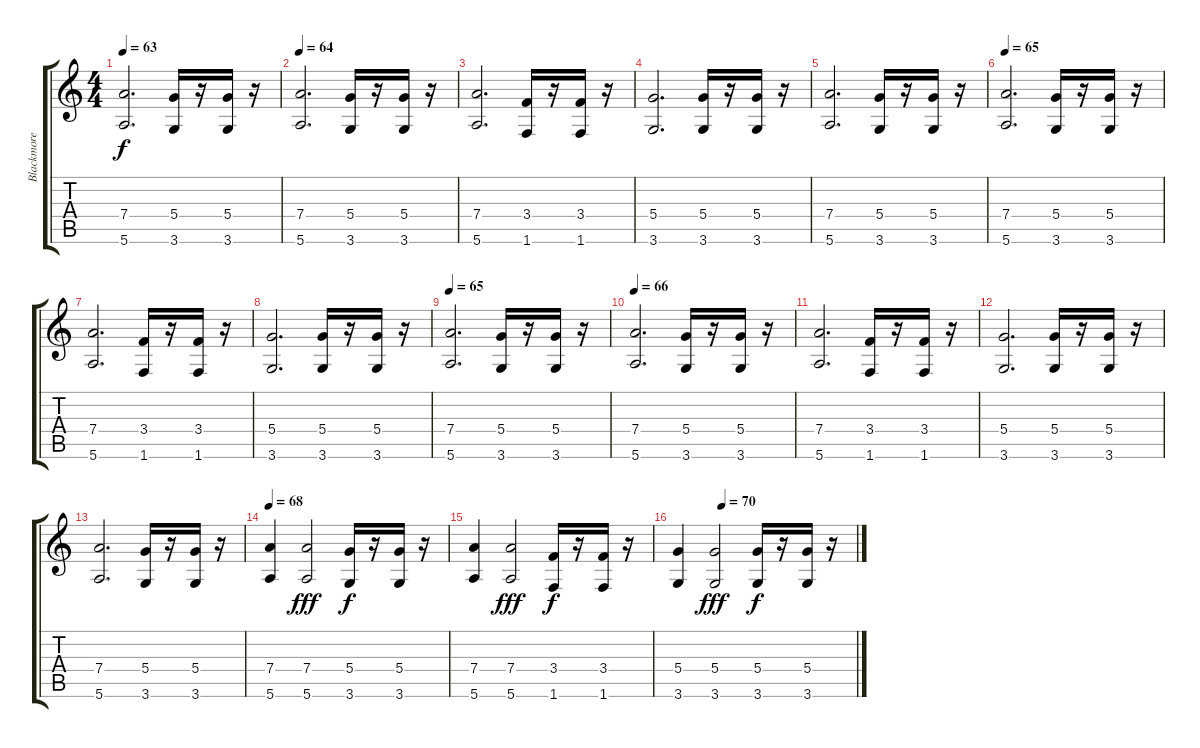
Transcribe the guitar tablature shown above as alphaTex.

\track ("Blackmore" "Blackmore") {instrument overdrivenguitar}
\staff {score tabs}
\tuning (E4 B3 G3 D3 A2 E2) {hide}
\ts (4 4)
\tempo 63
\clef g2
\ks c
(7.4 5.6).2{d dy f} (5.4 3.6).16 r.16 (5.4 3.6).16 r.16 |
\tempo 64
(7.4 5.6).2{d} (5.4 3.6).16 r.16 (5.4 3.6).16 r.16 |
(7.4 5.6).2{d} (3.4 1.6).16 r.16 (3.4 1.6).16 r.16 |
(5.4 3.6).2{d} (5.4 3.6).16 r.16 (5.4 3.6).16 r.16 |
(7.4 5.6).2{d} (5.4 3.6).16 r.16 (5.4 3.6).16 r.16 |
\tempo 65
(7.4 5.6).2{d} (5.4 3.6).16 r.16 (5.4 3.6).16 r.16 |
(7.4 5.6).2{d} (3.4 1.6).16 r.16 (3.4 1.6).16 r.16 |
(5.4 3.6).2{d} (5.4 3.6).16 r.16 (5.4 3.6).16 r.16 |
\tempo 65
(7.4 5.6).2{d volume 12} (5.4 3.6).16 r.16 (5.4 3.6).16 r.16 |
\tempo 66
(7.4 5.6).2{d} (5.4 3.6).16 r.16 (5.4 3.6).16 r.16 |
(7.4 5.6).2{d} (3.4 1.6).16 r.16 (3.4 1.6).16 r.16 |
(5.4 3.6).2{d} (5.4 3.6).16 r.16 (5.4 3.6).16 r.16 |
(7.4 5.6).2{d} (5.4 3.6).16 r.16 (5.4 3.6).16 r.16 |
\tempo 68
(7.4 5.6).4 (7.4 5.6).2{dy fff} (5.4 3.6).16{dy f} r.16 (5.4 3.6).16 r.16 |
(7.4 5.6).4 (7.4 5.6).2{dy fff} (3.4 1.6).16{dy f} r.16 (3.4 1.6).16 r.16 |
\tempo (70 0.25)
(5.4 3.6).4 (5.4 3.6).2{dy fff volume 16} (5.4 3.6).16{dy f} r.16 (5.4 3.6).16 r.16
